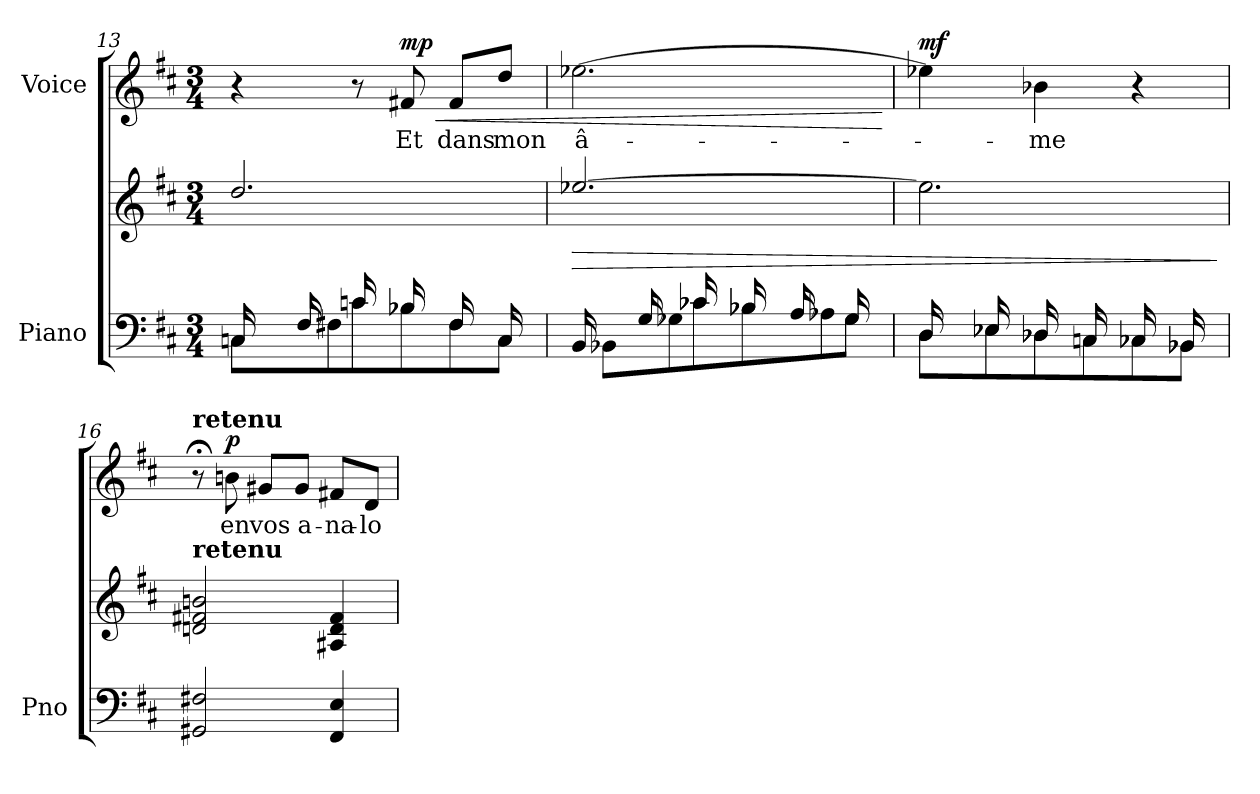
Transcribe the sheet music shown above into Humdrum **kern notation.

**kern	**kern	**dynam	**kern	**text	**dynam
*part2	*part2	*part2	*part1	*part1	*part1
*staff3	*staff2	*staff2/3	*staff1	*staff1	*staff1
*I"Piano	*	*	*I"Voice	*	*
*I'Pno	*	*	*	*	*
*clefF4	*clefG2	*	*clefG2	*	*
*k[f#c#]	*k[f#c#]	*	*k[f#c#]	*	*
*M3/4	*M3/4	*	*M3/4	*	*
=13	=13	=13	=13	=13	=13
*^	*^	*	*	*	*
16Cn/LL	8C\L	2.dd/	16ryy	.	4r	.	.
16ryy	.	.	16f#X\ 16b-X\	.	.	.	.
16F#/	8F#X\	.	16ryy	.	.	.	.
16ryy	.	.	16d\JJ	.	.	.	.
16cn/LL	8c\	.	16ryy	.	8r	.	.
16ryy	.	.	16f#\ 16b-\	.	.	.	.
!	!	!	!	!	!	!LO:LY:b	!LO:HP:b
!	!	!	!	!	!	!	!LO:DY:n=1:a
16B-X/	8B-\	.	16ryy	.	8f#X/	Et	< mp
16ryy	.	.	16d\JJ	.	.	.	.
!	!	!	!	!	!	!LO:LY:b	!
16F#/LL	8F#\	.	16ryy	.	8f#/L	dans	.
16ryy	.	.	16f#\ 16b-\	.	.	.	.
!	!	!	!	!	!	!LO:LY:b	!
16C/	8C\J	.	16ryy	.	8dd/J	mon	.
16ryy	.	.	16d\JJ	.	.	.	.
=14	=14	=14	=14	=14	=14	=14	=14
*	*	*	*	*	*MM114	*	*
!	!	!	!	!LO:HP:b	!	!LO:LY:b	!
16BB/LL	8BB-X\L	[2.ee-X/	16ryy	>	[2.ee-X\	â-	.
16ryy	.	.	16g-X\ 16b-X\	.	.	.	.
16G/	8G-X\	.	16ryy	.	.	.	.
16ryy	.	.	16e-X\JJ	.	.	.	.
16c-X/LL	8c-\	.	16ryy	.	.	.	.
16ryy	.	.	16g-\ 16b-\	.	.	.	.
16B-X/	8B-\	.	16ryy	.	.	.	.
16ryy	.	.	16e-\JJ	.	.	.	.
16A/LL	8A-X\	.	16ryy	.	.	.	.
16ryy	.	.	16g-\ 16b-\	.	.	.	.
16G-/	8G-\J	.	16ryy	.	.	.	.
16ryy	.	.	16e-\JJ	.	.	.	.
*v	*v	*	*	*	*	*	*
*	*v	*v	*	*	*	*
.	.	.	.	.	[
!!LO:LB:g=z
=15	=15	=15	=15	=15	=15
*	*	*	*MM112	*	*
*^	*^	*	*	*	*
!	!	!	!	!	!	!	!LO:DY:a
16D/LL	8D\L	2.ee-\]	16ryy	.	4ee-X\]	.	mf
16ryy	.	.	16g-X\ 16b-X\	.	.	.	.
16E-X/	8E-\	.	16ryy	.	.	.	.
16ryy	.	.	16e-X\JJ	.	.	.	.
!	!	!	!	!	!	!LO:LY:b	!
16D-X/LL	8D-\	.	16ryy	.	4b-X\	-me	.
16ryy	.	.	16g-\ 16b-\	.	.	.	.
16Cn/	8C\	.	16ryy	.	.	.	.
16ryy	.	.	16e-\JJ	.	.	.	.
16C-X/LL	8C-\	.	16ryy	.	4r	.	.
16ryy	.	.	16g-\ 16b-\	.	.	.	.
16BB-X/	8BB-\J	.	16ryy	.	.	.	.
16ryy	.	.	16e-\JJ	.	.	.	.
*v	*v	*	*	*	*	*	*
*	*v	*v	*	*	*	*
.	.	]	.	.	.
=16	=16	=16	=16	=16	=16
*	*	*	*MM80	*	*
!	!	!	!LO:TX:a:B:t=retenu	!	!
!	!LO:TX:a:B:t=retenu	!	!	!	!
2GG#X/ 2F#X/	2dn/ 2f#X/ 2bn/	.	8r;<	.	.
!	!	!	!	!LO:LY:b	!LO:DY:a
.	.	.	8bn\	en	p
!	!	!	!	!LO:LY:b	!
.	.	.	8g#X/L	vos	.
!	!	!	!	!LO:LY:b	!
.	.	.	8g#/J	a-	.
*	*	*	*MM70	*	*
!	!	!	!	!LO:LY:b	!
4FF#/ 4E/	4A#X/ 4d/ 4f#/	.	8f#X/L	-na-	.
!	!	!	!	!LO:LY:b	!
.	.	.	8d/J	-lo-	.
=	=	=	=	=	=
*-	*-	*-	*-	*-	*-
